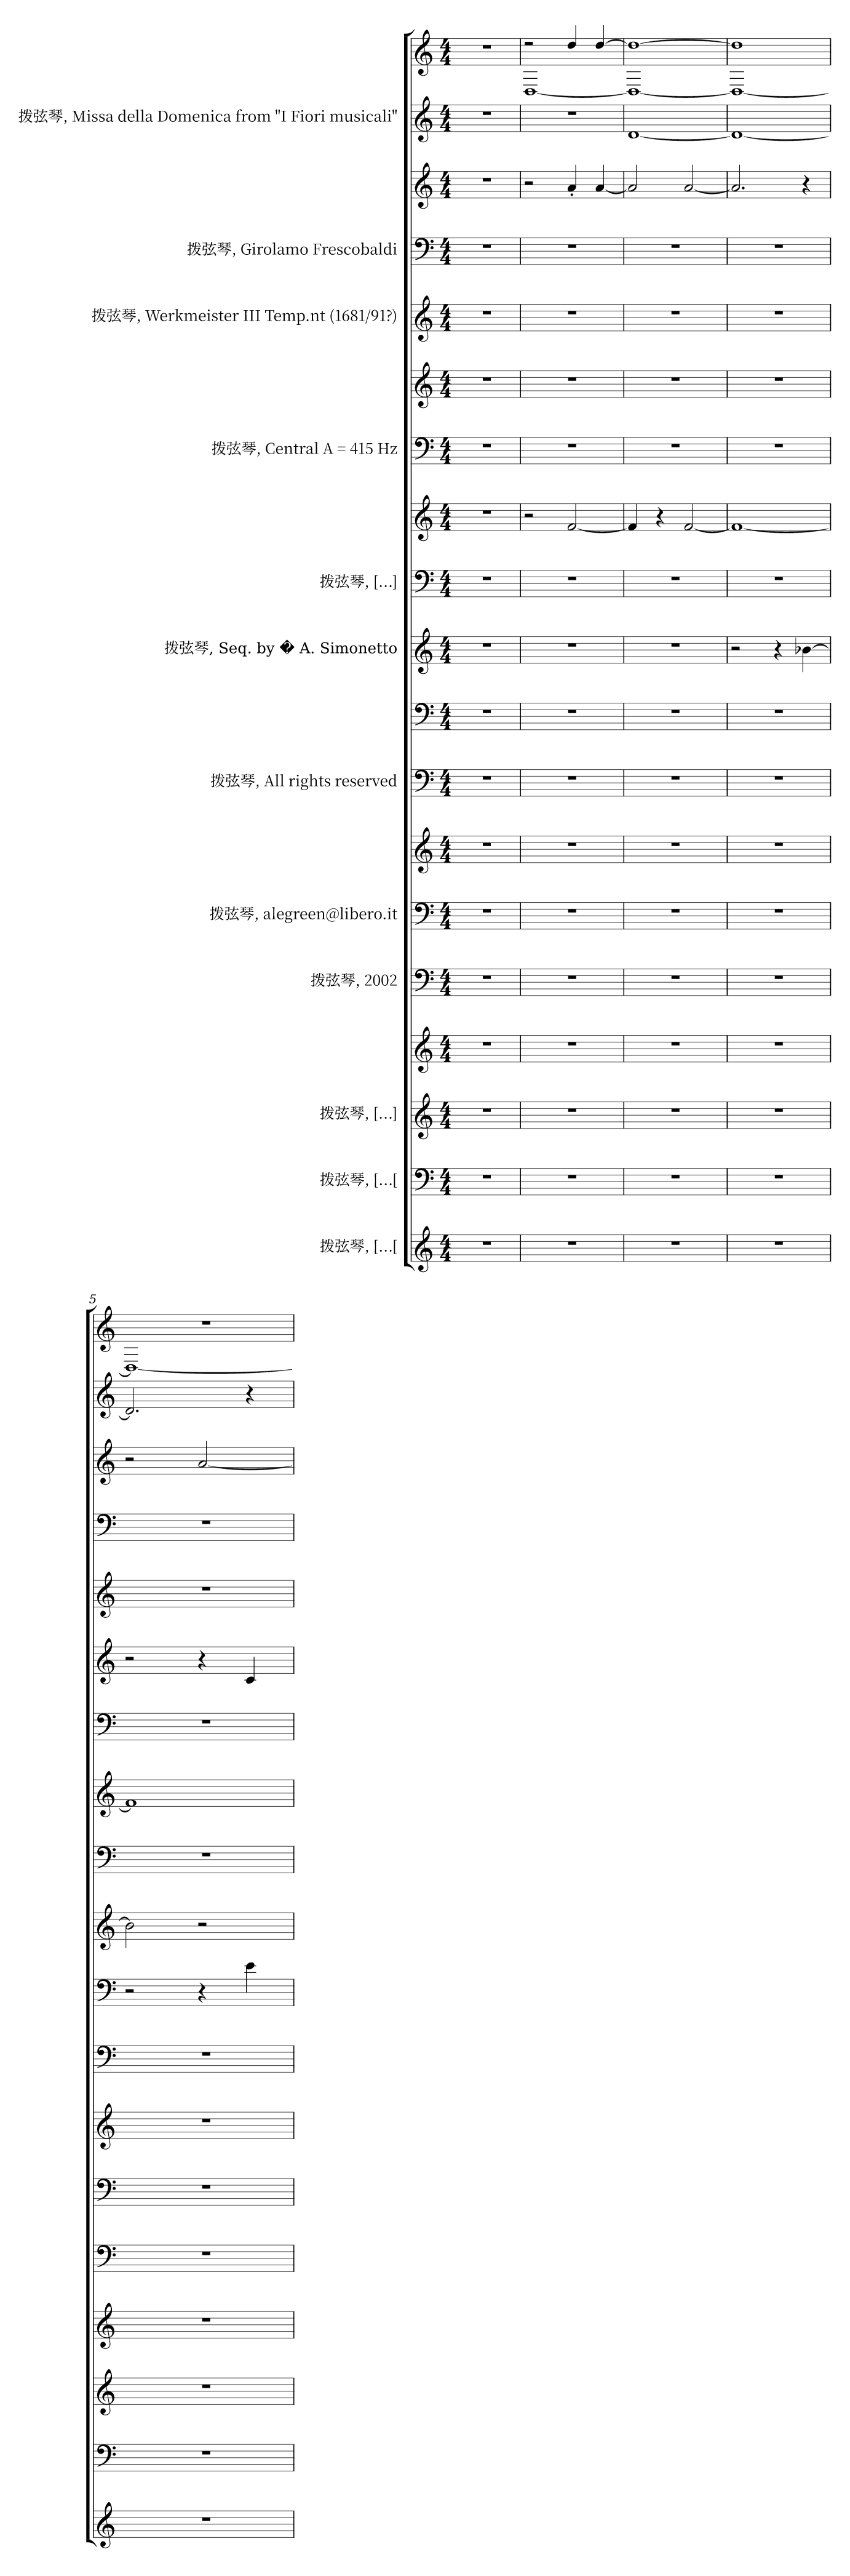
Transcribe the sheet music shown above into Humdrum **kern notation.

**kern	**kern	**kern	**kern	**kern	**kern	**kern	**kern	**kern	**kern	**kern	**kern	**kern	**kern	**kern	**kern	**kern	**kern	**kern
*part12	*part11	*part10	*part10	*part9	*part8	*part8	*part7	*part7	*part6	*part5	*part5	*part4	*part4	*part3	*part2	*part2	*part1	*part1
*staff19	*staff18	*staff17	*staff16	*staff15	*staff14	*staff13	*staff12	*staff11	*staff10	*staff9	*staff8	*staff7	*staff6	*staff5	*staff4	*staff3	*staff2	*staff1
*I"拨弦琴, [...[	*I"拨弦琴, [...[	*I"拨弦琴, [...]	*	*I"拨弦琴, 2002	*I"拨弦琴, alegreen@libero.it	*	*I"拨弦琴, All rights reserved	*	*I"拨弦琴, Seq. by � A. Simonetto	*I"拨弦琴, [...]	*	*I"拨弦琴, Central A = 415 Hz	*	*I"拨弦琴, Werkmeister III Temp.nt (1681/91?)	*I"拨弦琴, Girolamo Frescobaldi	*	*I"拨弦琴, Missa della Domenica from &quot;I Fiori musicali&quot;	*
*clefG2	*clefF4	*clefG2	*clefG2	*clefF4	*clefF4	*clefG2	*clefF4	*clefF4	*clefG2	*clefF4	*clefG2	*clefF4	*clefG2	*clefG2	*clefF4	*clefG2	*clefG2	*clefG2
*k[]	*k[]	*k[]	*k[]	*k[]	*k[]	*k[]	*k[]	*k[]	*k[]	*k[]	*k[]	*k[]	*k[]	*k[]	*k[]	*k[]	*k[]	*k[]
*M4/4	*M4/4	*M4/4	*M4/4	*M4/4	*M4/4	*M4/4	*M4/4	*M4/4	*M4/4	*M4/4	*M4/4	*M4/4	*M4/4	*M4/4	*M4/4	*M4/4	*M4/4	*M4/4
*MM120	*MM120	*MM120	*MM120	*MM120	*MM120	*MM120	*MM120	*MM120	*MM120	*MM120	*MM120	*MM120	*MM120	*MM120	*MM120	*MM120	*MM120	*MM120
=1	=1	=1	=1	=1	=1	=1	=1	=1	=1	=1	=1	=1	=1	=1	=1	=1	=1	=1
1r	1r	1r	1r	1r	1r	1r	1r	1r	1r	1r	1r	1r	1r	1r	1r	1r	1r	1r
=2	=2	=2	=2	=2	=2	=2	=2	=2	=2	=2	=2	=2	=2	=2	=2	=2	=2	=2
*	*	*	*	*	*	*	*	*	*	*	*	*	*	*	*	*	*	*^
1r	1r	1r	1r	1r	1r	1r	1r	1r	1r	1r	2r	1r	1r	1r	1r	2r	1r	2r	[1D
.	.	.	.	.	.	.	.	.	.	.	[2f/	.	.	.	.	4a'/	.	4dd/	.
.	.	.	.	.	.	.	.	.	.	.	.	.	.	.	.	[4a/	.	[4dd/	.
=3	=3	=3	=3	=3	=3	=3	=3	=3	=3	=3	=3	=3	=3	=3	=3	=3	=3	=3	=3
1r	1r	1r	1r	1r	1r	1r	1r	1r	1r	1r	4f/]	1r	1r	1r	1r	2a/]	[1d	1dd_	1D_
.	.	.	.	.	.	.	.	.	.	.	4r	.	.	.	.	.	.	.	.
.	.	.	.	.	.	.	.	.	.	.	[2f/	.	.	.	.	[2a/	.	.	.
=4	=4	=4	=4	=4	=4	=4	=4	=4	=4	=4	=4	=4	=4	=4	=4	=4	=4	=4	=4
1r	1r	1r	1r	1r	1r	1r	1r	1r	2r	1r	1f_	1r	1r	1r	1r	2.a/]	1d_	1dd]	1D_
.	.	.	.	.	.	.	.	.	4r	.	.	.	.	.	.	.	.	.	.
.	.	.	.	.	.	.	.	.	[4b-X\	.	.	.	.	.	.	4r	.	.	.
=5	=5	=5	=5	=5	=5	=5	=5	=5	=5	=5	=5	=5	=5	=5	=5	=5	=5	=5	=5
1r	1r	1r	1r	1r	1r	1r	1r	2r	2b-\]	1r	1f]	1r	2r	1r	1r	2r	2.d/]	1r	1D_
.	.	.	.	.	.	.	.	4r	2r	.	.	.	4r	.	.	[2a/	.	.	.
.	.	.	.	.	.	.	.	4e\	.	.	.	.	4c/	.	.	.	4r	.	.
*	*	*	*	*	*	*	*	*	*	*	*	*	*	*	*	*	*	*v	*v
=	=	=	=	=	=	=	=	=	=	=	=	=	=	=	=	=	=	=
*-	*-	*-	*-	*-	*-	*-	*-	*-	*-	*-	*-	*-	*-	*-	*-	*-	*-	*-
